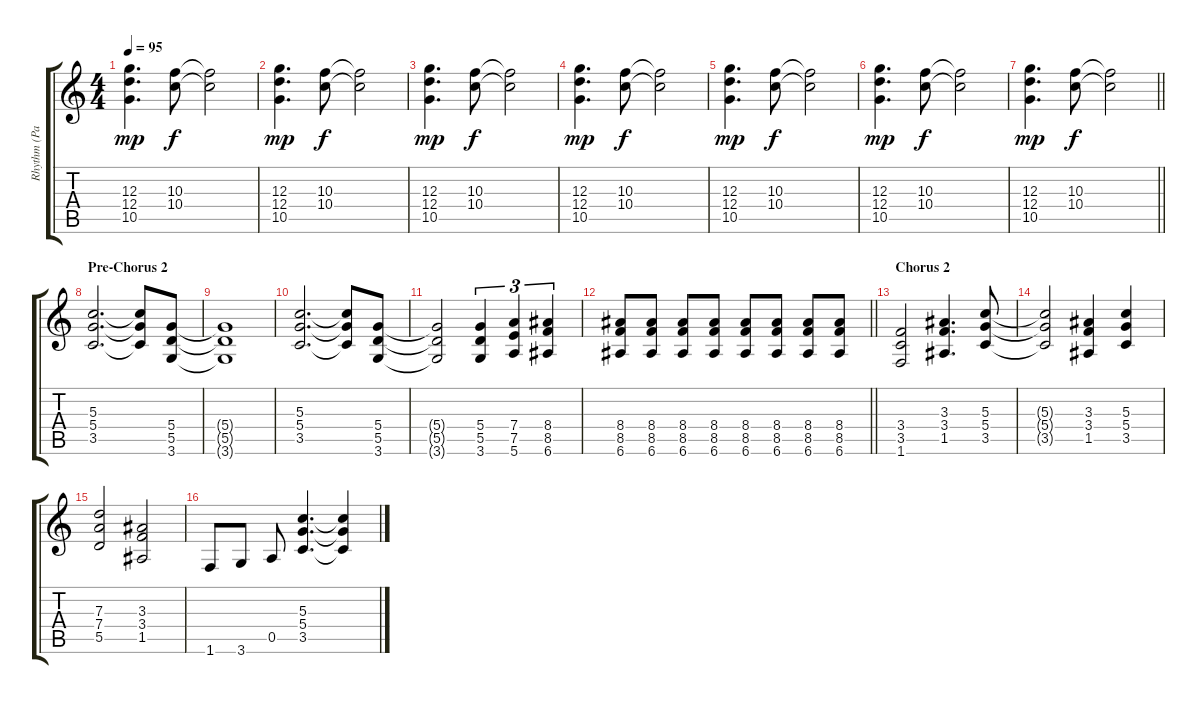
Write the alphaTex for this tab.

\track ("Rhythm (Paul Stanley)" "Rhythm (Pa") {instrument distortionguitar}
\staff {score tabs}
\tuning (E4 B3 G3 D3 A2 E2) {hide}
\ts (4 4)
\tempo 95
\clef g2
\ks c
(12.3 12.4 10.5).4{d dy mp} (10.3 10.4).8{dy f} (10.3{t} 10.4{t}).2 |
(12.3 12.4 10.5).4{d dy mp} (10.3 10.4).8{dy f} (10.3{t} 10.4{t}).2 |
(12.3 12.4 10.5).4{d dy mp} (10.3 10.4).8{dy f} (10.3{t} 10.4{t}).2 |
(12.3 12.4 10.5).4{d dy mp} (10.3 10.4).8{dy f} (10.3{t} 10.4{t}).2 |
(12.3 12.4 10.5).4{d dy mp} (10.3 10.4).8{dy f} (10.3{t} 10.4{t}).2 |
(12.3 12.4 10.5).4{d dy mp} (10.3 10.4).8{dy f} (10.3{t} 10.4{t}).2 |
\barLineRight lightlight
(12.3 12.4 10.5).4{d dy mp} (10.3 10.4).8{dy f} (10.3{t} 10.4{t}).2 |
\section ("" "Pre-Chorus 2")
(5.3 5.4 3.5).2{d} (5.3{t} 5.4{t} 3.5{t}).8 (5.4 5.5 3.6).8 |
(5.4{t} 5.5{t} 3.6{t}).1 |
(5.3 5.4 3.5).2{d} (5.3{t} 5.4{t} 3.5{t}).8 (5.4 5.5 3.6).8 |
(5.4{t} 5.5{t} 3.6{t}).2 (5.4 5.5 3.6).4{tu (3 2)} (7.4 7.5 5.6).4{tu (3 2)} (8.4 8.5 6.6).4{tu (3 2)} |
\barLineRight lightlight
(8.4 8.5 6.6).8 (8.4 8.5 6.6).8 (8.4 8.5 6.6).8 (8.4 8.5 6.6).8 (8.4 8.5 6.6).8 (8.4 8.5 6.6).8 (8.4 8.5 6.6).8 (8.4 8.5 6.6).8 |
\section ("" "Chorus 2")
(3.4 3.5 1.6).2 (3.3 3.4 1.5).4{d} (5.3 5.4 3.5).8 |
(5.3{t} 5.4{t} 3.5{t}).2 (3.3 3.4 1.5).4 (5.3 5.4 3.5).4 |
(7.3 7.4 5.5).2 (3.3 3.4 1.5).2 |
1.6.8 3.6.8 0.5.8 (5.3 5.4 3.5).4{d} (5.3{t} 5.4{t} 3.5{t}).4
